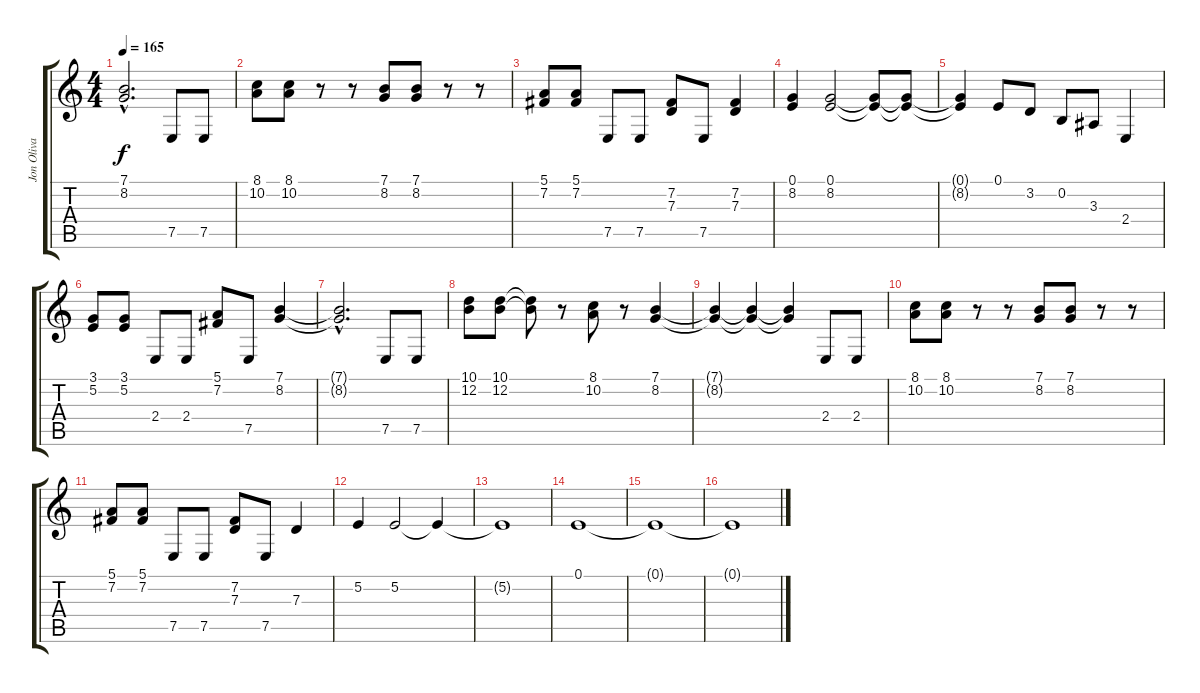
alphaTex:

\track ("Jon Oliva" "Jon Oliva") {instrument stringensemble1}
\staff {score tabs}
\tuning (E4 B3 G3 D3 A2 E2) {hide}
\ts (4 4)
\tempo 165
\clef g2
\ks c
(7.1{hac t} 8.2{hac t}).2{d dy f} 7.5.8 7.5.8 |
(8.1 10.2).8 (8.1 10.2).8 r.8 r.8 (7.1 8.2).8 (7.1 8.2).8 r.8 r.8 |
(5.1 7.2).8 (5.1 7.2).8 7.5.8 7.5.8 (7.2 7.3).8 7.5.8 (7.2 7.3).4 |
(0.1 8.2).4 (0.1 8.2).2 (0.1{t} 8.2{t}).8 (0.1{t} 8.2{t}).8 |
(0.1{t} 8.2{t}).4 0.1.8 3.2.8 0.2.8 3.3.8 2.4.4 |
(3.1 5.2).8 (3.1 5.2).8 2.4.8 2.4.8 (5.1 7.2).8 7.5.8 (7.1 8.2).4 |
(7.1{hac t} 8.2{hac t}).2{d} 7.5.8 7.5.8 |
(10.1 12.2).8 (10.1 12.2).8 (10.1{t} 12.2{t}).8 r.8 (8.1 10.2).8 r.8 (7.1 8.2).4 |
(7.1{t} 8.2{t}).4 (7.1{t} 8.2{t}).4 (7.1{t} 8.2{t}).4 2.4.8 2.4.8 |
(8.1 10.2).8 (8.1 10.2).8 r.8 r.8 (7.1 8.2).8 (7.1 8.2).8 r.8 r.8 |
(5.1 7.2).8 (5.1 7.2).8 7.5.8 7.5.8 (7.2 7.3).8 7.5.8 7.3.4 |
5.2.4 5.2.2 5.2{t}.4 |
5.2{t}.1 |
0.1.1{volume 8} |
0.1{t}.1 |
0.1{t}.1
